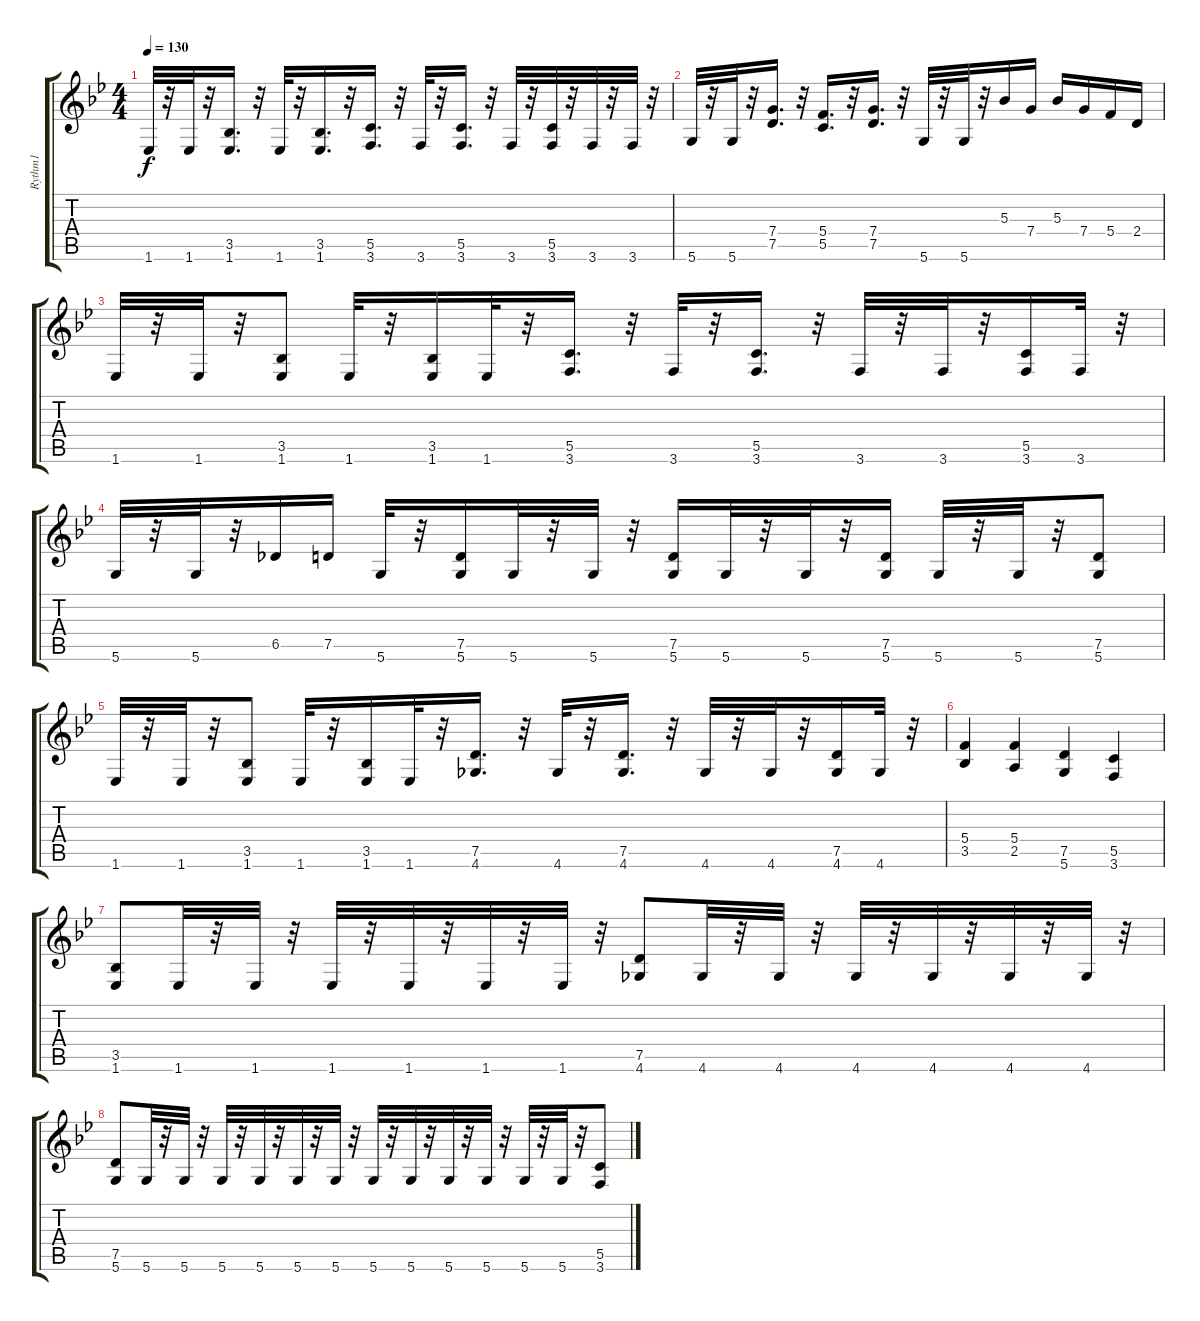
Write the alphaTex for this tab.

\track ("Rythm1" "Rythm1") {instrument distortionguitar}
\staff {score tabs}
\tuning (D4 A3 F3 C3 G2 D2) {hide}
\ts (4 4)
\tempo 130
\clef g2
\ks bb
1.6.32{dy f} r.32 1.6.32 r.32 (3.5 1.6).16{d} r.32 1.6.32 r.32 (3.5 1.6).16{d} r.32 (5.5 3.6).16{d} r.32 3.6.32 r.32 (5.5 3.6).16{d} r.32 3.6.32 r.32 (5.5 3.6).32 r.32 3.6.32 r.32 3.6.32 r.32 |
5.6.32 r.32 5.6.32 r.32 (7.4 7.5).16{d} r.32 (5.4 5.5).16{d} r.32 (7.4 7.5).16{d} r.32 5.6.32 r.32 5.6.32 r.32 5.3.16 7.4.16 5.3.16 7.4.16 5.4.16 2.4.16 |
1.6.32 r.32 1.6.32 r.32 (3.5 1.6).8 1.6.32 r.32 (3.5 1.6).16 1.6.32 r.32 (5.5 3.6).16{d} r.32 3.6.32 r.32 (5.5 3.6).16{d} r.32 3.6.32 r.32 3.6.32 r.32 (5.5 3.6).16 3.6.32 r.32 |
5.6.32 r.32 5.6.32 r.32 6.5.16 7.5.16 5.6.32 r.32 (7.5 5.6).16 5.6.32 r.32 5.6.32 r.32 (7.5 5.6).16 5.6.32 r.32 5.6.32 r.32 (7.5 5.6).16 5.6.32 r.32 5.6.32 r.32 (7.5 5.6).8 |
1.6.32 r.32 1.6.32 r.32 (3.5 1.6).8 1.6.32 r.32 (3.5 1.6).16 1.6.32 r.32 (7.5 4.6).16{d} r.32 4.6.32 r.32 (7.5 4.6).16{d} r.32 4.6.32 r.32 4.6.32 r.32 (7.5 4.6).16 4.6.32 r.32 |
(5.4 3.5).4 (5.4 2.5).4 (7.5 5.6).4 (5.5 3.6).4 |
(3.5 1.6).8 1.6.32 r.32 1.6.32 r.32 1.6.32 r.32 1.6.32 r.32 1.6.32 r.32 1.6.32 r.32 (7.5 4.6).8 4.6.32 r.32 4.6.32 r.32 4.6.32 r.32 4.6.32 r.32 4.6.32 r.32 4.6.32 r.32 |
(7.5 5.6).8 5.6.32 r.32 5.6.32 r.32 5.6.32 r.32 5.6.32 r.32 5.6.32 r.32 5.6.32 r.32 5.6.32 r.32 5.6.32 r.32 5.6.32 r.32 5.6.32 r.32 5.6.32 r.32 5.6.32 r.32 (5.5 3.6).8
